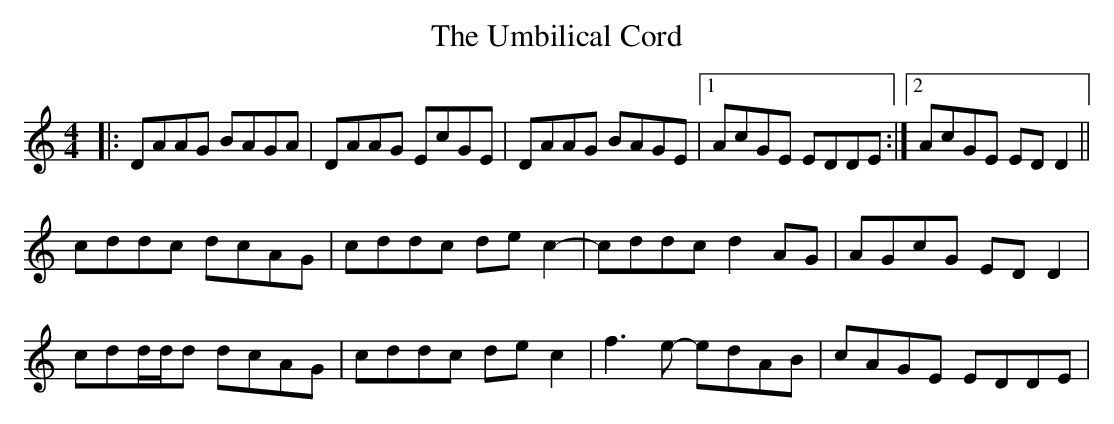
X:1
T: The Umbilical Cord
M: 4/4
L: 1/8
K: Ddor
|:DAAG BAGA|DAAG EcGE|DAAG BAGE|1 AcGE EDDE:|2 AcGE EDD2||
cddc dcAG|cddc dec2-|cddc d2AG|AGcG EDD2|
cdd/d/d dcAG|cddc dec2|f3e- edAB|cAGE EDDE|
